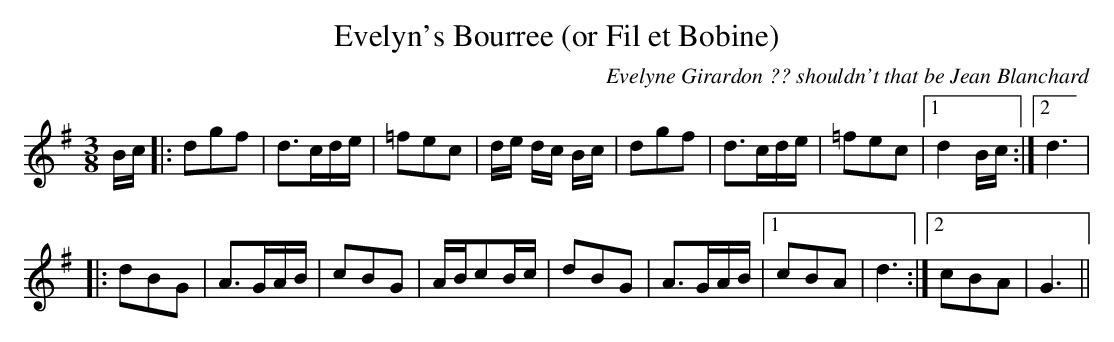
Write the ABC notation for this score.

X:1
T:Evelyn's Bourree (or Fil et Bobine)
C:Evelyne Girardon ?? shouldn't that be Jean Blanchard
L:1/8
M:3/8
K:G major
B/c/|:dgf|d>cd/e/|=fec|d/e/ d/c/ B/c/|dgf|d>cd/e/|=fec|1 d2 B/c/:|2 d3|
|:dBG|A>GA/B/|cBG|A/B/cB/c/|dBG|A>GA/B/|1cBA|d3:|2cBA|G3||
